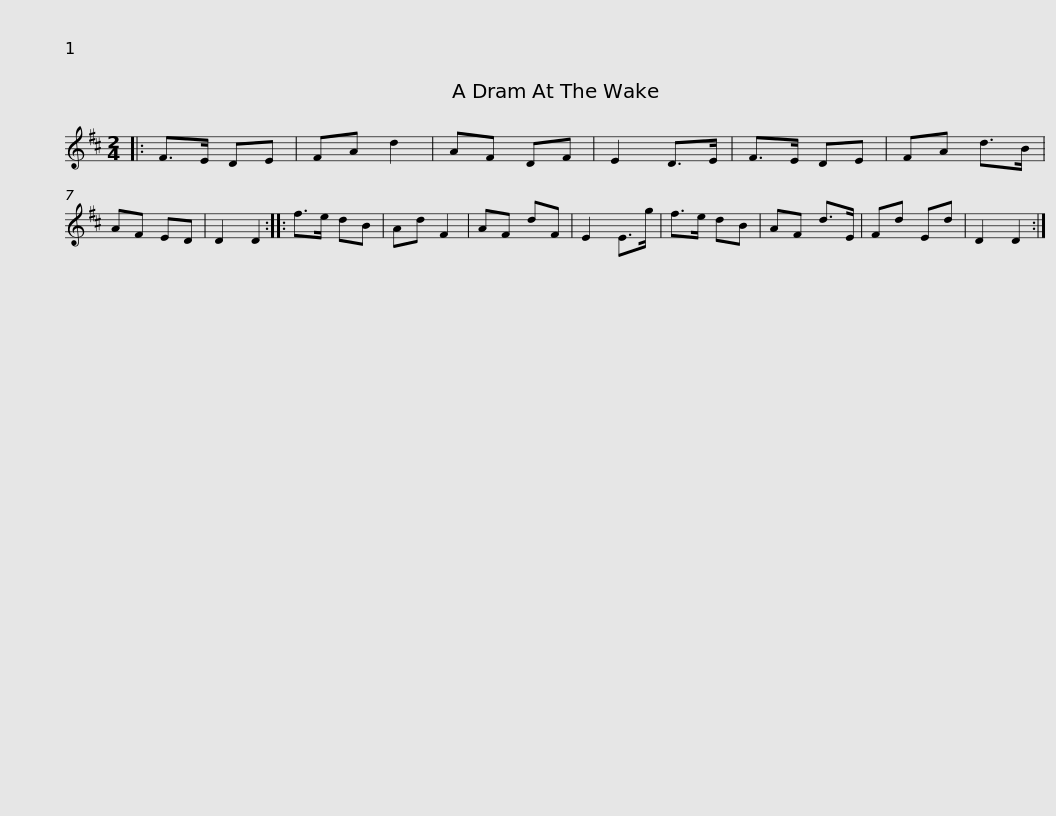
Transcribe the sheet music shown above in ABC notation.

X:1
L:1/8
M:2/4
I:linebreak $
K:D
V:1 treble
V:1
|: F>E DE | FA d2 | AF DF | E2 D>E | F>E DE | %5
 FA d>B | AF ED | D2 D2 :: f>e dB | Ad F2 |$ %10
 AF dF | E2 E>g | f>e dB | AF d>E | Fd Ed | %15
 D2 D2 :| %16
